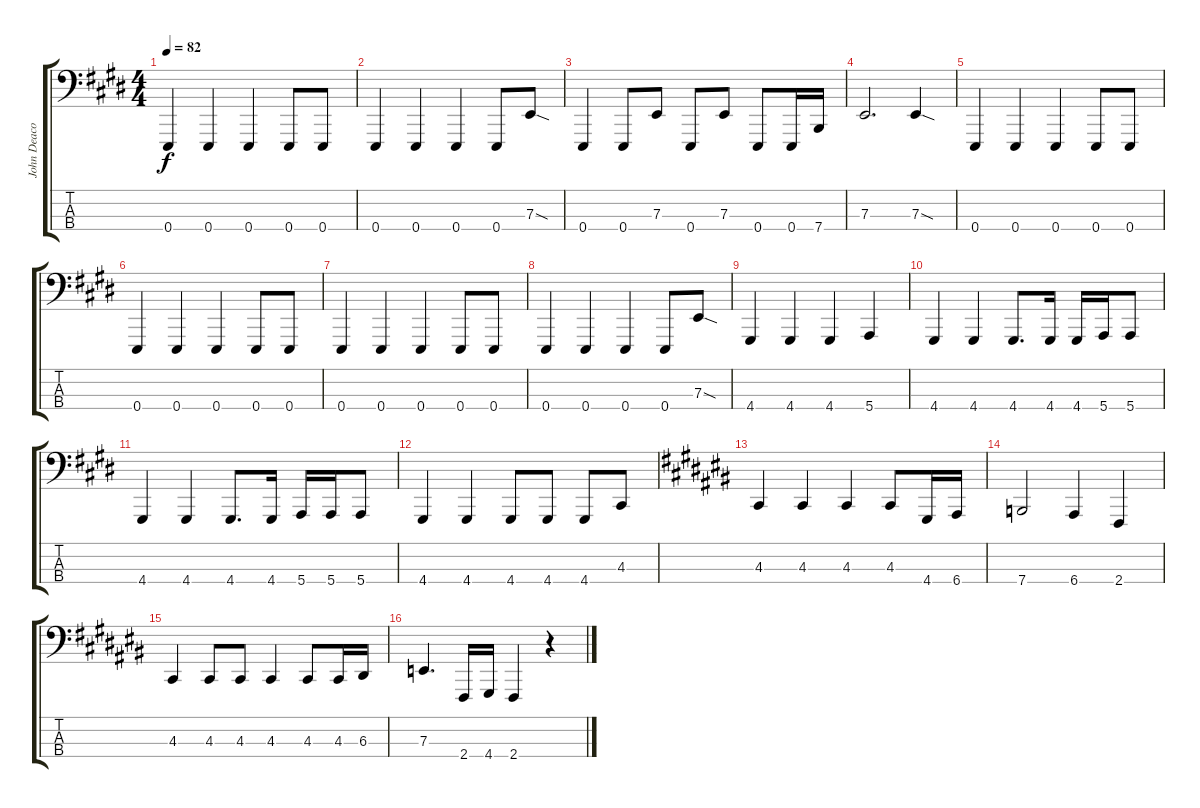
\track ("John Deacon" "John Deaco") {instrument lead8bassandlead}
\staff {score tabs}
\tuning (G2 D2 A1 E1) {hide}
\ts (4 4)
\tempo 82
\clef f4
\ks e
0.4.4{dy f} 0.4.4 0.4.4 0.4.8 0.4.8 |
0.4.4 0.4.4 0.4.4 0.4.8 7.3{sod}.8 |
0.4.4 0.4.8 7.3.8 0.4.8 7.3.8 0.4.8 0.4.16 7.4.16 |
7.3.2{d} 7.3{sod}.4 |
0.4.4 0.4.4 0.4.4 0.4.8 0.4.8 |
0.4.4 0.4.4 0.4.4 0.4.8 0.4.8 |
0.4.4 0.4.4 0.4.4 0.4.8 0.4.8 |
0.4.4 0.4.4 0.4.4 0.4.8 7.3{sod}.8 |
4.4.4 4.4.4 4.4.4 5.4.4 |
4.4.4 4.4.4 4.4.8{d} 4.4.16 4.4.16 5.4.16 5.4.8 |
4.4.4 4.4.4 4.4.8{d} 4.4.16 5.4.16 5.4.16 5.4.8 |
4.4.4 4.4.4 4.4.8 4.4.8 4.4.8 4.3.8 |
\ks c#
4.3.4 4.3.4 4.3.4 4.3.8 4.4.16 6.4.16 |
7.4.2 6.4.4 2.4.4 |
4.3.4 4.3.8 4.3.8 4.3.4 4.3.8 4.3.16 6.3.16 |
7.3.4{d} 2.4.16 4.4.16 2.4.4 r.4
